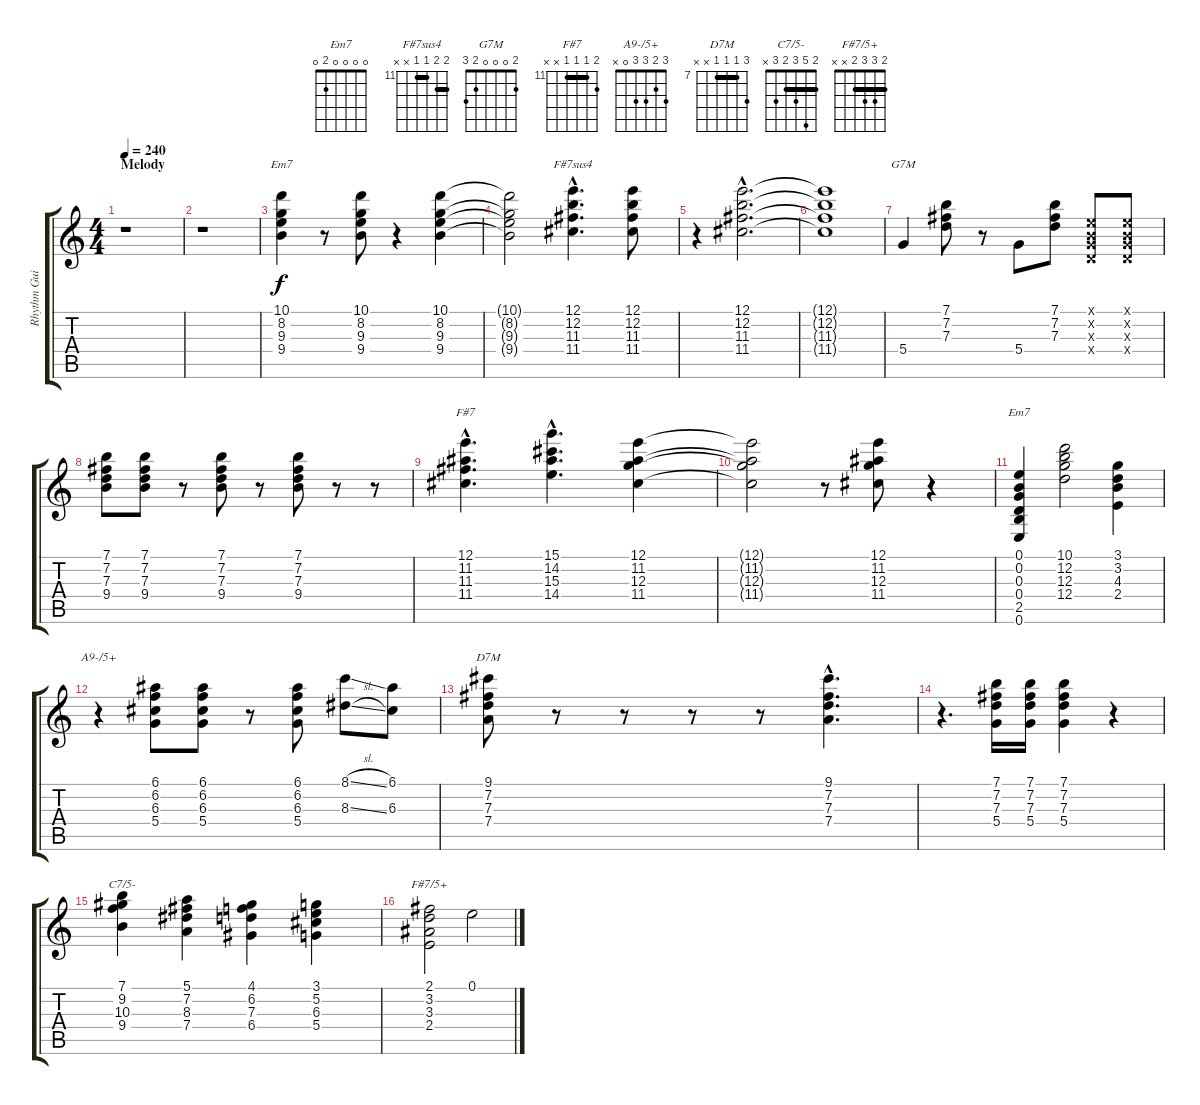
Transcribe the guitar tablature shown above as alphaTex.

\track ("Rhythm Guitar" "Rhythm Gui") {instrument electricguitarjazz}
\staff {score tabs}
\tuning (E4 B3 G3 D3 A2 E2) {hide}
\chord ("Em7" 10 8 9 9 x x) {firstfret 8}
\chord ("F#7sus4" 12 12 11 11 x x) {firstfret 11 barre (11 12)}
\chord ("G7M" 2 0 0 0 2 3)
\chord ("F#7" 12 11 11 11 x x) {firstfret 11 barre 11}
\chord ("Em7" 0 0 0 0 2 0)
\chord ("A9-/5+" 3 2 3 3 0 x)
\chord ("D7M" 9 7 7 7 x x) {firstfret 7 barre 7}
\chord ("C7/5-" 2 5 3 2 3 x) {barre 2}
\chord ("F#7/5+" 2 3 3 2 x x) {barre 2}
\ts (4 4)
\section ("" "Melody")
\tempo 240
\clef g2
\ks c
r.1{dy f instrument electricguitarjazz} |
r.1 |
(10.1 8.2 9.3 9.4).4{ch "Em7"} r.8 (10.1 8.2 9.3 9.4).8 r.4 (10.1 8.2 9.3 9.4).4 |
(10.1{t} 8.2{t} 9.3{t} 9.4{t}).2 (12.1{hac} 12.2{hac} 11.3{hac} 11.4{hac}).4{d ch "F#7sus4"} (12.1 12.2 11.3 11.4).8 |
r.4 (12.1{hac} 12.2{hac} 11.3{hac} 11.4{hac}).2{d} |
(12.1{t} 12.2{t} 11.3{t} 11.4{t}).1 |
5.4.4{ch "G7M"} (7.1 7.2 7.3).8 r.8 5.4.8 (7.1 7.2 7.3).8 (0.1{x} 0.2{x} 0.3{x} 0.4{x}).8 (0.1{x} 0.2{x} 0.3{x} 0.4{x}).8 |
(7.1 7.2 7.3 9.4).8 (7.1 7.2 7.3 9.4).8 r.8 (7.1 7.2 7.3 9.4).8 r.8 (7.1 7.2 7.3 9.4).8 r.8 r.8 |
(12.1{hac} 11.2{hac} 11.3{hac} 11.4{hac}).4{d ch "F#7"} (15.1{hac} 14.2{hac} 15.3{hac} 14.4{hac}).4{d} (12.1 11.2 12.3 11.4).4 |
(12.1{t} 11.2{t} 12.3{t} 11.4{t}).2 r.8 (12.1 11.2 12.3 11.4).8 r.4 |
(0.1 0.2 0.3 0.4 2.5 0.6).4{ch "Em7"} (10.1 12.2 12.3 12.4).2 (3.1 3.2 4.3 2.4).4 |
r.4{ch "A9-/5+"} (6.1 6.2 6.3 5.4).8 (6.1 6.2 6.3 5.4).8 r.8 (6.1 6.2 6.3 5.4).8 (8.1{sl} 8.3{sl}).8 (6.1 6.3).8 |
(9.1 7.2 7.3 7.4).8{ch "D7M"} r.8 r.8 r.8 r.8 (9.1{hac} 7.2{hac} 7.3{hac} 7.4{hac}).4{d} |
r.4{d} (7.1 7.2 7.3 5.4).16 (7.1 7.2 7.3 5.4).16 (7.1 7.2 7.3 5.4).4 r.4 |
(7.1 9.2 10.3 9.4).4{ch "C7/5-"} (5.1 7.2 8.3 7.4).4 (4.1 6.2 7.3 6.4).4 (3.1 5.2 6.3 5.4).4 |
(2.1 3.2 3.3 2.4).2{ch "F#7/5+"} 0.1.2
